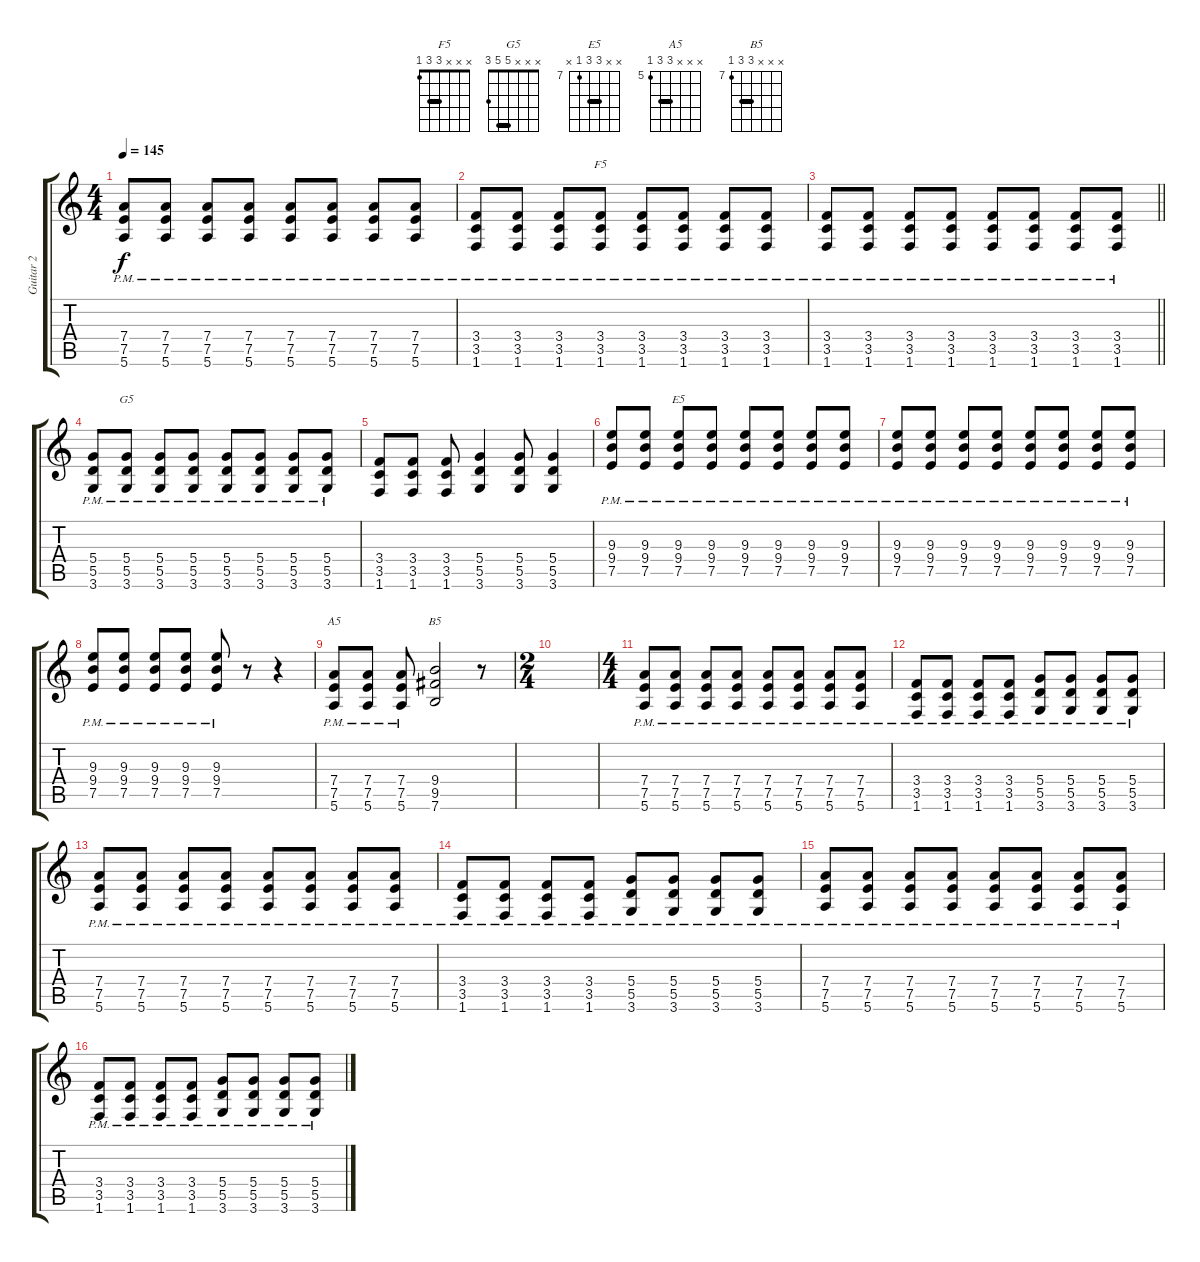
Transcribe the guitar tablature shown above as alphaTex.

\track ("Guitar 2" "Guitar 2") {instrument distortionguitar}
\staff {score tabs}
\tuning (E4 B3 G3 D3 A2 E2) {hide}
\chord ("F5" x x x 3 3 1) {barre 3}
\chord ("G5" x x x 5 5 3) {barre 5}
\chord ("E5" x x 9 9 7 x) {firstfret 7 barre 9}
\chord ("A5" x x x 7 7 5) {firstfret 5 barre 7}
\chord ("B5" x x x 9 9 7) {firstfret 7 barre 9}
\ts (4 4)
\tempo 145
\clef g2
\ks c
(7.4 7.5{pm} 5.6{pm}).8{dy f} (7.4 7.5{pm} 5.6{pm}).8 (7.4 7.5{pm} 5.6{pm}).8 (7.4 7.5{pm} 5.6{pm}).8 (7.4 7.5{pm} 5.6{pm}).8 (7.4 7.5{pm} 5.6{pm}).8 (7.4 7.5{pm} 5.6{pm}).8 (7.4 7.5{pm} 5.6{pm}).8 |
(3.4 3.5{pm} 1.6{pm}).8 (3.4 3.5{pm} 1.6{pm}).8 (3.4 3.5{pm} 1.6{pm}).8 (3.4 3.5{pm} 1.6{pm}).8{ch "F5"} (3.4 3.5{pm} 1.6{pm}).8 (3.4 3.5{pm} 1.6{pm}).8 (3.4 3.5{pm} 1.6{pm}).8 (3.4 3.5{pm} 1.6{pm}).8 |
\barLineRight lightlight
(3.4 3.5{pm} 1.6{pm}).8 (3.4 3.5{pm} 1.6{pm}).8 (3.4 3.5{pm} 1.6{pm}).8 (3.4 3.5{pm} 1.6{pm}).8 (3.4 3.5{pm} 1.6{pm}).8 (3.4 3.5{pm} 1.6{pm}).8 (3.4 3.5{pm} 1.6{pm}).8 (3.4 3.5{pm} 1.6{pm}).8 |
\section ("" "")
(5.4 5.5{pm} 3.6{pm}).8 (5.4 5.5{pm} 3.6{pm}).8{ch "G5"} (5.4 5.5{pm} 3.6{pm}).8 (5.4 5.5{pm} 3.6{pm}).8 (5.4 5.5{pm} 3.6{pm}).8 (5.4 5.5{pm} 3.6{pm}).8 (5.4 5.5{pm} 3.6{pm}).8 (5.4 5.5{pm} 3.6{pm}).8 |
(3.4 3.5 1.6).8 (3.4 3.5 1.6).8 (3.4 3.5 1.6).8 (5.4 5.5 3.6).4 (5.4 5.5 3.6).8 (5.4 5.5 3.6).4 |
(9.3 9.4{pm} 7.5{pm}).8 (9.3 9.4{pm} 7.5{pm}).8 (9.3 9.4{pm} 7.5{pm}).8{ch "E5"} (9.3 9.4{pm} 7.5{pm}).8 (9.3 9.4{pm} 7.5{pm}).8 (9.3 9.4{pm} 7.5{pm}).8 (9.3 9.4{pm} 7.5{pm}).8 (9.3 9.4{pm} 7.5{pm}).8 |
(9.3 9.4{pm} 7.5{pm}).8 (9.3 9.4{pm} 7.5{pm}).8 (9.3 9.4{pm} 7.5{pm}).8 (9.3 9.4{pm} 7.5{pm}).8 (9.3 9.4{pm} 7.5{pm}).8 (9.3 9.4{pm} 7.5{pm}).8 (9.3 9.4{pm} 7.5{pm}).8 (9.3 9.4{pm} 7.5{pm}).8 |
(9.3 9.4{pm} 7.5{pm}).8 (9.3 9.4{pm} 7.5{pm}).8 (9.3 9.4{pm} 7.5{pm}).8 (9.3 9.4{pm} 7.5{pm}).8 (9.3 9.4{pm} 7.5{pm}).8 r.8 r.4 |
(7.4 7.5{pm} 5.6{pm}).8{ch "A5"} (7.4 7.5{pm} 5.6{pm}).8 (7.4 7.5{pm} 5.6{pm}).8 (9.4 9.5 7.6).2{ch "B5"} r.8 |
\ts (2 4)
|
\ts (4 4)
(7.4 7.5{pm} 5.6{pm}).8 (7.4 7.5{pm} 5.6{pm}).8 (7.4 7.5{pm} 5.6{pm}).8 (7.4 7.5{pm} 5.6{pm}).8 (7.4 7.5{pm} 5.6{pm}).8 (7.4 7.5{pm} 5.6{pm}).8 (7.4 7.5{pm} 5.6{pm}).8 (7.4 7.5{pm} 5.6{pm}).8 |
(3.4 3.5{pm} 1.6{pm}).8 (3.4 3.5{pm} 1.6{pm}).8 (3.4 3.5{pm} 1.6{pm}).8 (3.4 3.5{pm} 1.6{pm}).8 (5.4 5.5{pm} 3.6{pm}).8 (5.4 5.5{pm} 3.6{pm}).8 (5.4 5.5{pm} 3.6{pm}).8 (5.4 5.5{pm} 3.6{pm}).8 |
(7.4 7.5{pm} 5.6{pm}).8 (7.4 7.5{pm} 5.6{pm}).8 (7.4 7.5{pm} 5.6{pm}).8 (7.4 7.5{pm} 5.6{pm}).8 (7.4 7.5{pm} 5.6{pm}).8 (7.4 7.5{pm} 5.6{pm}).8 (7.4 7.5{pm} 5.6{pm}).8 (7.4 7.5{pm} 5.6{pm}).8 |
(3.4 3.5{pm} 1.6{pm}).8 (3.4 3.5{pm} 1.6{pm}).8 (3.4 3.5{pm} 1.6{pm}).8 (3.4 3.5{pm} 1.6{pm}).8 (5.4 5.5{pm} 3.6{pm}).8 (5.4 5.5{pm} 3.6{pm}).8 (5.4 5.5{pm} 3.6{pm}).8 (5.4 5.5{pm} 3.6{pm}).8 |
(7.4 7.5{pm} 5.6{pm}).8 (7.4 7.5{pm} 5.6{pm}).8 (7.4 7.5{pm} 5.6{pm}).8 (7.4 7.5{pm} 5.6{pm}).8 (7.4 7.5{pm} 5.6{pm}).8 (7.4 7.5{pm} 5.6{pm}).8 (7.4 7.5{pm} 5.6{pm}).8 (7.4 7.5{pm} 5.6{pm}).8 |
(3.4 3.5{pm} 1.6{pm}).8 (3.4 3.5{pm} 1.6{pm}).8 (3.4 3.5{pm} 1.6{pm}).8 (3.4 3.5{pm} 1.6{pm}).8 (5.4 5.5{pm} 3.6{pm}).8 (5.4 5.5{pm} 3.6{pm}).8 (5.4 5.5{pm} 3.6{pm}).8 (5.4 5.5{pm} 3.6{pm}).8
